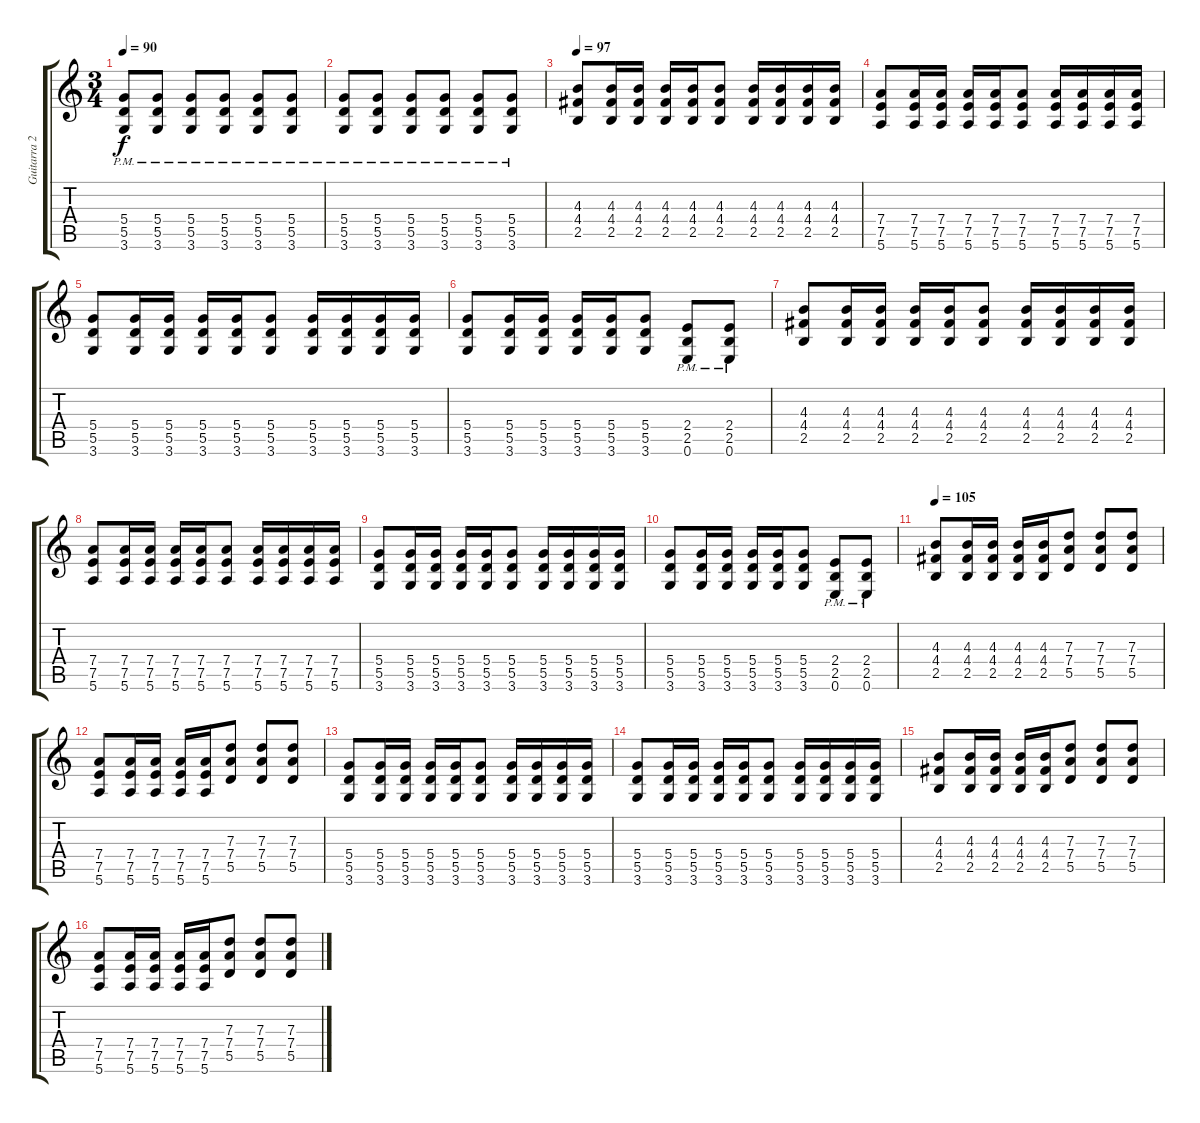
\track ("Guitarra 2" "Guitarra 2") {instrument distortionguitar}
\staff {score tabs}
\tuning (E4 B3 G3 D3 A2 E2) {hide}
\ts (3 4)
\tempo 90
\clef g2
\ks c
(5.4{pm} 5.5{pm} 3.6{pm}).8{dy f volume 10} (5.4{pm} 5.5{pm} 3.6{pm}).8 (5.4{pm} 5.5{pm} 3.6{pm}).8 (5.4{pm} 5.5{pm} 3.6{pm}).8 (5.4{pm} 5.5{pm} 3.6{pm}).8 (5.4{pm} 5.5{pm} 3.6{pm}).8 |
(5.4{pm} 5.5{pm} 3.6{pm}).8 (5.4{pm} 5.5{pm} 3.6{pm}).8 (5.4{pm} 5.5{pm} 3.6{pm}).8 (5.4{pm} 5.5{pm} 3.6{pm}).8 (5.4{pm} 5.5{pm} 3.6{pm}).8 (5.4{pm} 5.5{pm} 3.6{pm}).8 |
\tempo 97
(4.3 4.4 2.5).8 (4.3 4.4 2.5).16 (4.3 4.4 2.5).16 (4.3 4.4 2.5).16 (4.3 4.4 2.5).16 (4.3 4.4 2.5).8 (4.3 4.4 2.5).16 (4.3 4.4 2.5).16 (4.3 4.4 2.5).16 (4.3 4.4 2.5).16 |
(7.4 7.5 5.6).8 (7.4 7.5 5.6).16 (7.4 7.5 5.6).16 (7.4 7.5 5.6).16 (7.4 7.5 5.6).16 (7.4 7.5 5.6).8 (7.4 7.5 5.6).16 (7.4 7.5 5.6).16 (7.4 7.5 5.6).16 (7.4 7.5 5.6).16 |
(5.4 5.5 3.6).8 (5.4 5.5 3.6).16 (5.4 5.5 3.6).16 (5.4 5.5 3.6).16 (5.4 5.5 3.6).16 (5.4 5.5 3.6).8 (5.4 5.5 3.6).16 (5.4 5.5 3.6).16 (5.4 5.5 3.6).16 (5.4 5.5 3.6).16 |
(5.4 5.5 3.6).8 (5.4 5.5 3.6).16 (5.4 5.5 3.6).16 (5.4 5.5 3.6).16 (5.4 5.5 3.6).16 (5.4 5.5 3.6).8 (2.4{pm} 2.5{pm} 0.6{pm}).8 (2.4{pm} 2.5{pm} 0.6{pm}).8 |
(4.3 4.4 2.5).8 (4.3 4.4 2.5).16 (4.3 4.4 2.5).16 (4.3 4.4 2.5).16 (4.3 4.4 2.5).16 (4.3 4.4 2.5).8 (4.3 4.4 2.5).16 (4.3 4.4 2.5).16 (4.3 4.4 2.5).16 (4.3 4.4 2.5).16 |
(7.4 7.5 5.6).8 (7.4 7.5 5.6).16 (7.4 7.5 5.6).16 (7.4 7.5 5.6).16 (7.4 7.5 5.6).16 (7.4 7.5 5.6).8 (7.4 7.5 5.6).16 (7.4 7.5 5.6).16 (7.4 7.5 5.6).16 (7.4 7.5 5.6).16 |
(5.4 5.5 3.6).8 (5.4 5.5 3.6).16 (5.4 5.5 3.6).16 (5.4 5.5 3.6).16 (5.4 5.5 3.6).16 (5.4 5.5 3.6).8 (5.4 5.5 3.6).16 (5.4 5.5 3.6).16 (5.4 5.5 3.6).16 (5.4 5.5 3.6).16 |
(5.4 5.5 3.6).8 (5.4 5.5 3.6).16 (5.4 5.5 3.6).16 (5.4 5.5 3.6).16 (5.4 5.5 3.6).16 (5.4 5.5 3.6).8 (2.4{pm} 2.5{pm} 0.6{pm}).8 (2.4{pm} 2.5{pm} 0.6{pm}).8 |
\tempo 105
(4.3 4.4 2.5).8 (4.3 4.4 2.5).16 (4.3 4.4 2.5).16 (4.3 4.4 2.5).16 (4.3 4.4 2.5).16 (7.3 7.4 5.5).8 (7.3 7.4 5.5).8 (7.3 7.4 5.5).8 |
(7.4 7.5 5.6).8 (7.4 7.5 5.6).16 (7.4 7.5 5.6).16 (7.4 7.5 5.6).16 (7.4 7.5 5.6).16 (7.3 7.4 5.5).8 (7.3 7.4 5.5).8 (7.3 7.4 5.5).8 |
(5.4 5.5 3.6).8 (5.4 5.5 3.6).16 (5.4 5.5 3.6).16 (5.4 5.5 3.6).16 (5.4 5.5 3.6).16 (5.4 5.5 3.6).8 (5.4 5.5 3.6).16 (5.4 5.5 3.6).16 (5.4 5.5 3.6).16 (5.4 5.5 3.6).16 |
(5.4 5.5 3.6).8 (5.4 5.5 3.6).16 (5.4 5.5 3.6).16 (5.4 5.5 3.6).16 (5.4 5.5 3.6).16 (5.4 5.5 3.6).8 (5.4 5.5 3.6).16 (5.4 5.5 3.6).16 (5.4 5.5 3.6).16 (5.4 5.5 3.6).16 |
(4.3 4.4 2.5).8 (4.3 4.4 2.5).16 (4.3 4.4 2.5).16 (4.3 4.4 2.5).16 (4.3 4.4 2.5).16 (7.3 7.4 5.5).8 (7.3 7.4 5.5).8 (7.3 7.4 5.5).8 |
(7.4 7.5 5.6).8 (7.4 7.5 5.6).16 (7.4 7.5 5.6).16 (7.4 7.5 5.6).16 (7.4 7.5 5.6).16 (7.3 7.4 5.5).8 (7.3 7.4 5.5).8 (7.3 7.4 5.5).8
